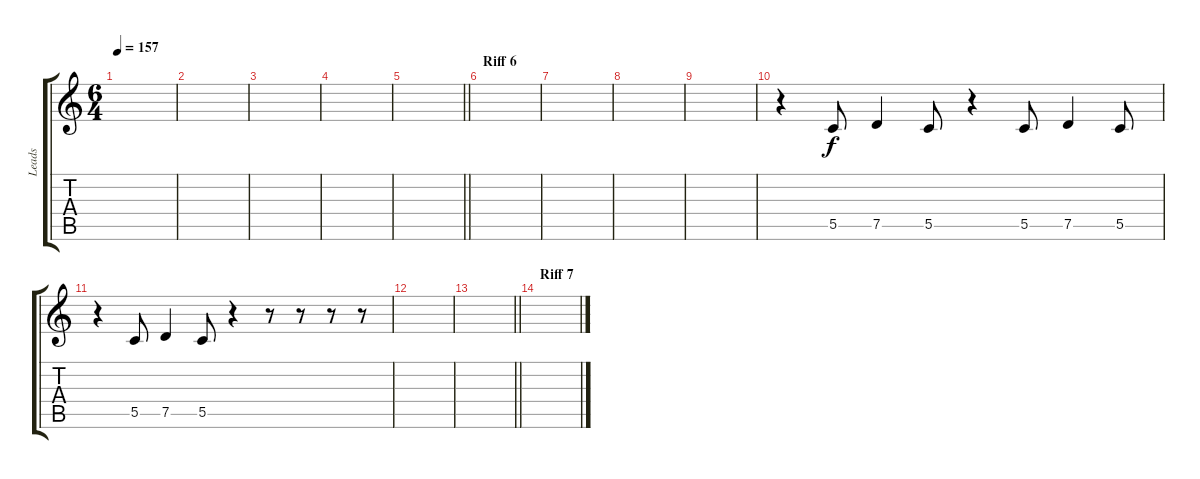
\track ("Leads" "Leads") {instrument distortionguitar}
\staff {score tabs}
\tuning (E4 C4 G3 C3 G2 C2) {hide}
\ts (6 4)
\tempo 157
\clef g2
\ks c
|
|
|
|
\barLineRight lightlight
|
\section ("" "Riff 6")
|
|
|
|
r.4 5.5.8 7.5.4 5.5.8 r.4 5.5.8 7.5.4 5.5.8 |
r.4 5.5.8 7.5.4 5.5.8 r.4 r.8 r.8 r.8 r.8 |
|
\barLineRight lightlight
|
\section ("" "Riff 7")
